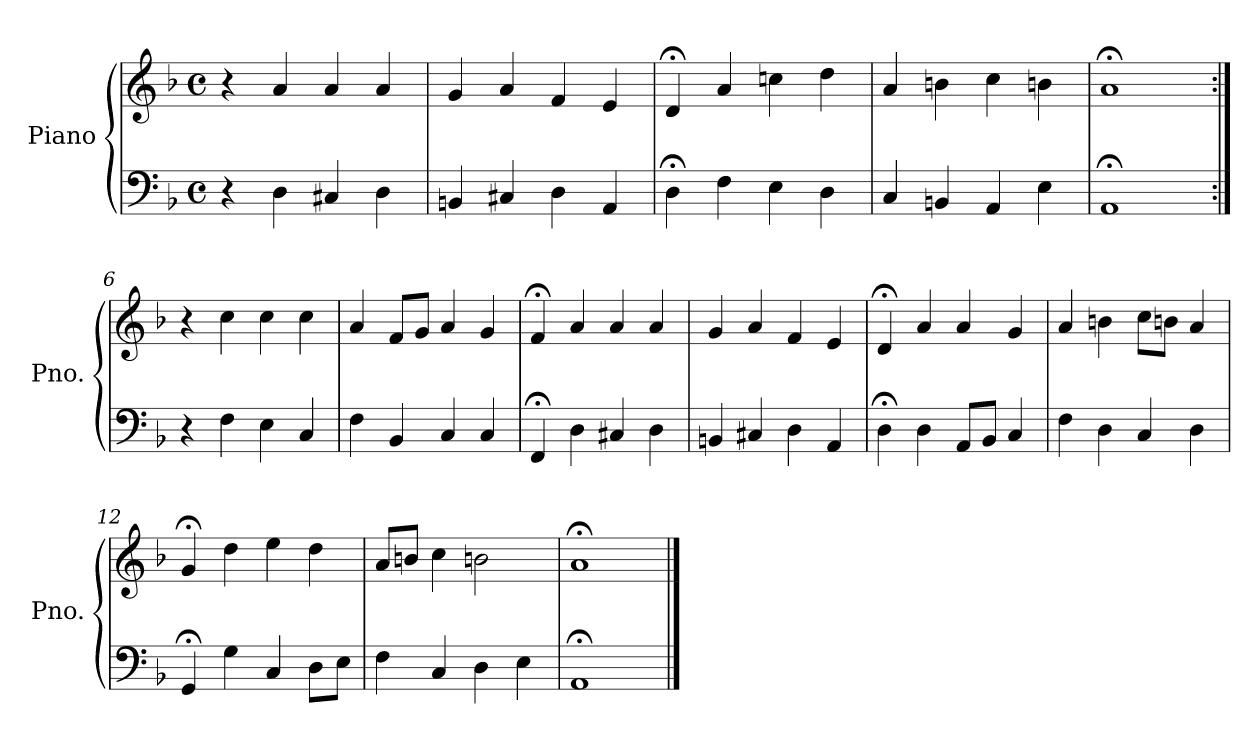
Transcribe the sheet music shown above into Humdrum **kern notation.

**kern	**kern
*part1	*part1
*staff2	*staff1
*I"Piano	*
*I'Pno.	*
*clefF4	*clefG2
*k[b-]	*k[b-]
*M4/4	*M4/4
*met(c)	*met(c)
=1	=1
4r	4r
4D\	4a/
4C#X/	4a/
4D\	4a/
=2	=2
4BBn/	4g/
4C#X/	4a/
4D\	4f/
4AA/	4e/
=3	=3
4D;<\	4d;</
4F\	4a/
4E\	4ccn\
4D\	4dd\
=4	=4
4C/	4a/
4BBn/	4bn\
4AA/	4cc\
4E\	4bn\
=5	=5
1AA;<	1a;<
=6:|!	=6:|!
4r	4r
4F\	4cc\
4E\	4cc\
4C/	4cc\
=7	=7
4F\	4a/
4BB-/	8f/L
.	8g/J
4C/	4a/
4C/	4g/
!!LO:LB:g=z
=8	=8
4FF;</	4f;</
4D\	4a/
4C#X/	4a/
4D\	4a/
=9	=9
4BBn/	4g/
4C#X/	4a/
4D\	4f/
4AA/	4e/
=10	=10
4D;<\	4d;</
4D\	4a/
8AA/L	4a/
8BB-/J	.
4C/	4g/
=11	=11
4F\	4a/
4D\	4bn\
4C/	8cc\L
.	8bn\J
4D\	4a/
=12	=12
4GG;</	4g;</
4G\	4dd\
4C/	4ee\
8D\L	4dd\
8E\J	.
=13	=13
4F\	8a/L
.	8bn/J
4C/	4cc\
4D\	2bn\
4E\	.
=14	=14
1AA;<	1a;<
==	==
*-	*-
